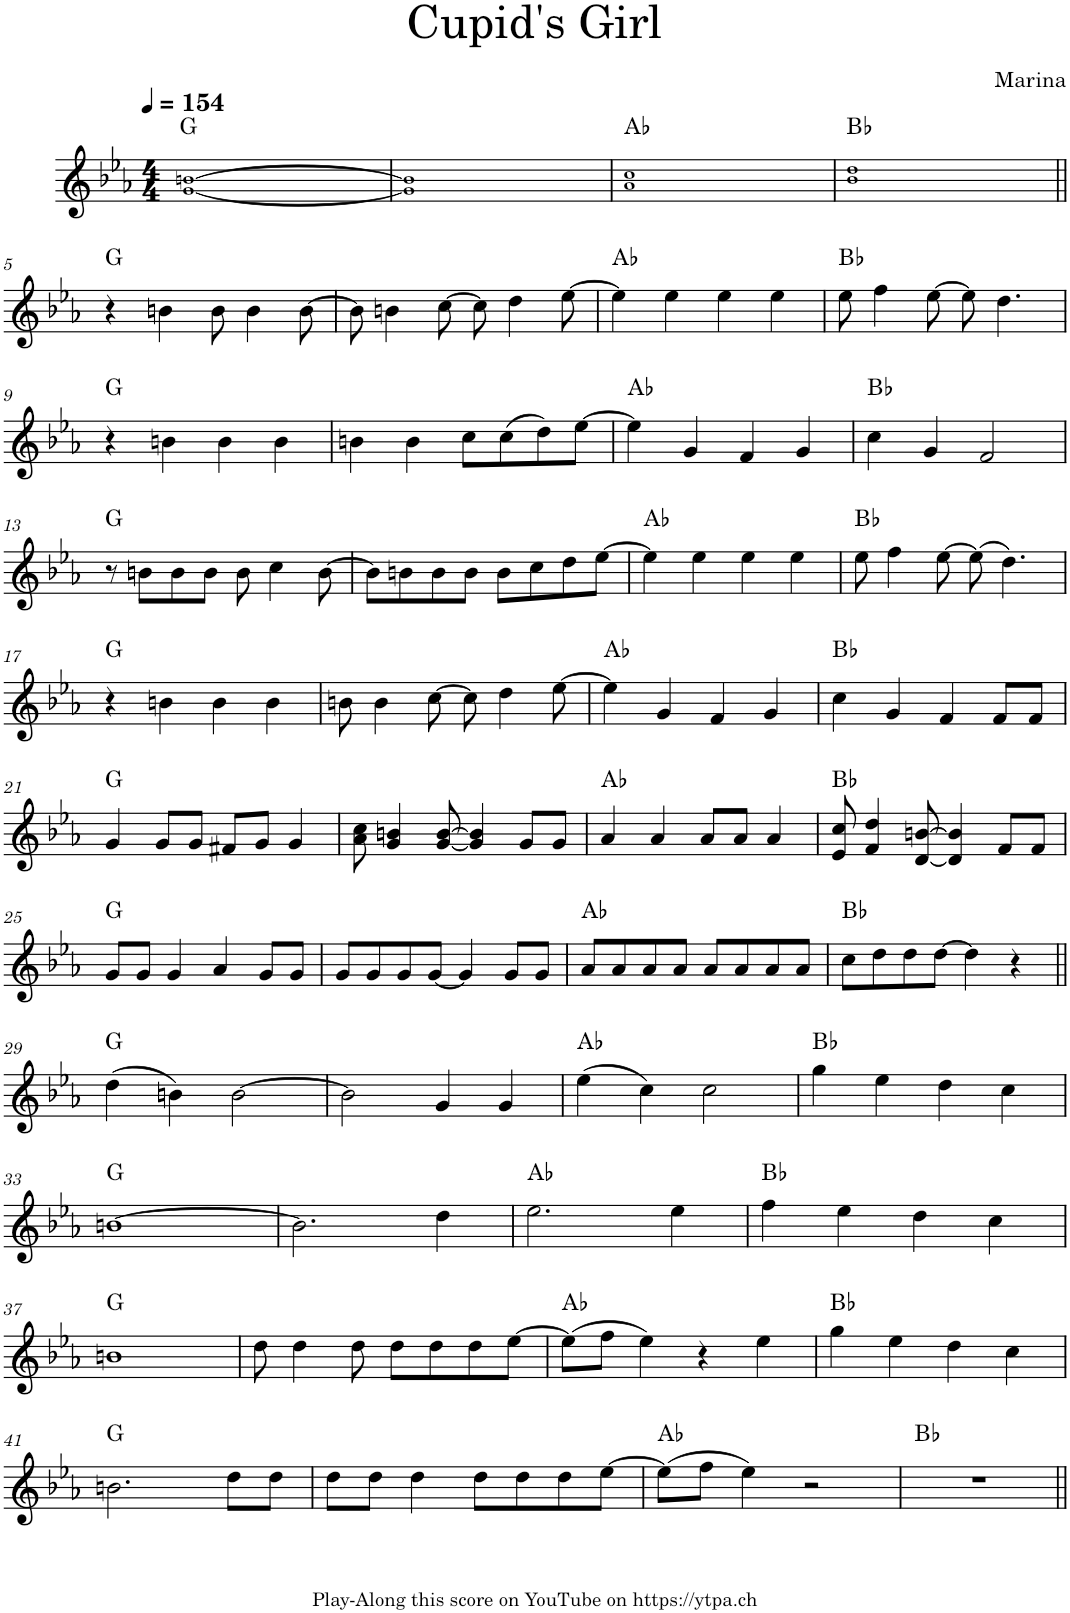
**kern	**harte
*part1	*part1
*staff1	*
*I"Piano	*
*I'Pno.	*
*clefG2	*
*k[b-e-a-]	*
*M4/4	*
*MM154	*
=1	=1
[1g! [1bn!	G:maj
=2	=2
1g!] 1b!]	.
=3	=3
1a-! 1cc!	Ab:maj
=4	=4
1b-! 1dd!	Bb:maj
!!LO:LB:g=z
=5||	=5||
4r	G:maj
4bn\	.
8b\	.
4b\	.
[8b\	.
=6	=6
8b\]	.
4bn\	.
[8cc\	.
8cc\]	.
4dd\	.
[8ee-\	.
=7	=7
4ee-\]	Ab:maj
4ee-\	.
4ee-\	.
4ee-\	.
=8	=8
8ee-\	Bb:maj
4ff\	.
[8ee-\	.
8ee-\]	.
4.dd\	.
!!LO:LB:g=z
=9	=9
4r	G:maj
4bn\	.
4b\	.
4b\	.
=10	=10
4bn\	.
4b\	.
8cc\L	.
(8cc\	.
8dd\)	.
[8ee-\J	.
=11	=11
4ee-\]	Ab:maj
4g/	.
4f/	.
4g/	.
=12	=12
4cc\	Bb:maj
4g/	.
2f/	.
!!LO:LB:g=z
=13	=13
8r	G:maj
8bn\L	.
8b\	.
8b\J	.
8b\	.
4cc\	.
[8b\	.
=14	=14
8b\L]	.
8bn\	.
8b\	.
8b\J	.
8b\L	.
8cc\	.
8dd\	.
[8ee-\J	.
=15	=15
4ee-\]	Ab:maj
4ee-\	.
4ee-\	.
4ee-\	.
=16	=16
8ee-\	Bb:maj
4ff\	.
[8ee-\	.
(8ee-\]	.
4.dd\)	.
!!LO:LB:g=z
=17	=17
4r	G:maj
4bn\	.
4b\	.
4b\	.
=18	=18
8bn\	.
4b\	.
[8cc\	.
8cc\]	.
4dd\	.
[8ee-\	.
=19	=19
4ee-\]	Ab:maj
4g/	.
4f/	.
4g/	.
=20	=20
4cc\	Bb:maj
4g/	.
4f/	.
8f/L	.
8f/J	.
!!LO:LB:g=z
=21	=21
4g/	G:maj
8g/L	.
8g/J	.
8f#X/L	.
8g/J	.
4g/	.
=22	=22
8a-\ 8cc\	.
4g/ 4bn/	.
[8g/ [8b/	.
4g/] 4b/]	.
8g/L	.
8g/J	.
=23	=23
4a-/	Ab:maj
4a-/	.
8a-/L	.
8a-/J	.
4a-/	.
=24	=24
8e-/ 8cc/	Bb:maj
4f/ 4dd/	.
[8d/ [8bn/	.
4d/] 4b/]	.
8f/L	.
8f/J	.
!!LO:LB:g=z
=25	=25
8g/L	G:maj
8g/J	.
4g/	.
4a-/	.
8g/L	.
8g/J	.
=26	=26
8g/L	.
8g/	.
8g/	.
[8g/J	.
4g/]	.
8g/L	.
8g/J	.
=27	=27
8a-/L	Ab:maj
8a-/	.
8a-/	.
8a-/J	.
8a-/L	.
8a-/	.
8a-/	.
8a-/J	.
=28	=28
8cc\L	Bb:maj
8dd\	.
8dd\	.
[8dd\J	.
4dd\]	.
4r	.
!!LO:LB:g=z
=29||	=29||
(4dd\	G:maj
4bn\)	.
[2b\	.
=30	=30
2b\]	.
4g/	.
4g/	.
=31	=31
(4ee-\	Ab:maj
4cc\)	.
2cc\	.
=32	=32
4gg\	Bb:maj
4ee-\	.
4dd\	.
4cc\	.
!!LO:LB:g=z
=33	=33
[1bn	G:maj
=34	=34
2.b\]	.
4dd\	.
=35	=35
2.ee-\	Ab:maj
4ee-\	.
=36	=36
4ff\	Bb:maj
4ee-\	.
4dd\	.
4cc\	.
!!LO:LB:g=z
=37	=37
1bn	G:maj
=38	=38
8dd\	.
4dd\	.
8dd\	.
8dd\L	.
8dd\	.
8dd\	.
[8ee-\J	.
=39	=39
(8ee-\L]	Ab:maj
8ff\J	.
4ee-\)	.
4r	.
4ee-\	.
=40	=40
4gg\	Bb:maj
4ee-\	.
4dd\	.
4cc\	.
!!LO:LB:g=z
=41	=41
2.bn\	G:maj
8dd\L	.
8dd\J	.
=42	=42
8dd\L	.
8dd\J	.
4dd\	.
8dd\L	.
8dd\	.
8dd\	.
[8ee-\J	.
=43	=43
(8ee-\L]	Ab:maj
8ff\J	.
4ee-\)	.
2r	.
=44	=44
1r	Bb:maj
=||	=||
*-	*-
